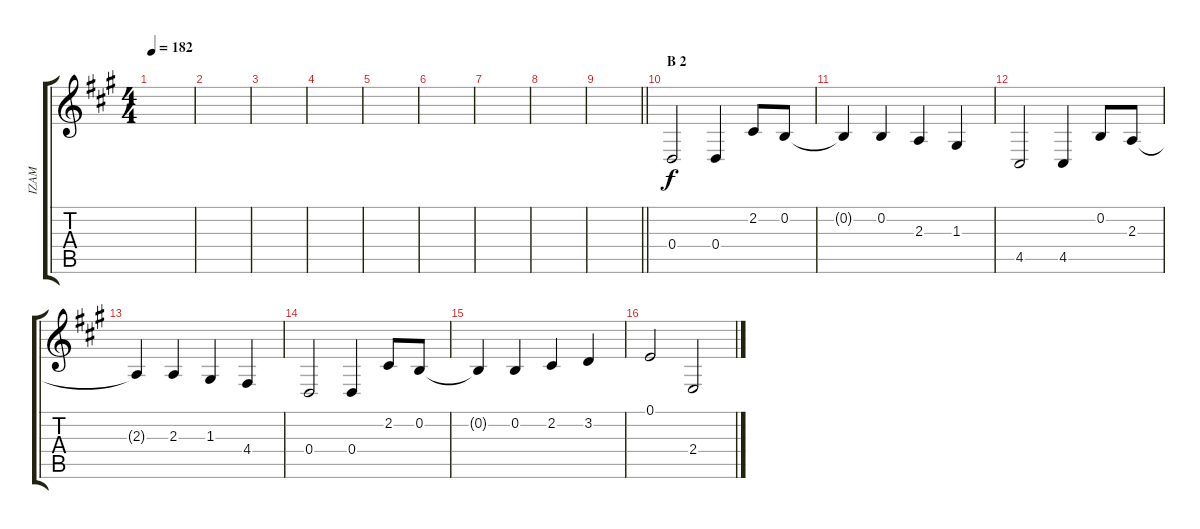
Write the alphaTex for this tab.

\track ("IZAM" "IZAM") {instrument oboe}
\staff {score tabs}
\tuning (E4 B3 G3 D3 A2 E2) {hide}
\ts (4 4)
\tempo 182
\clef g2
\ks a
|
|
|
|
|
|
|
|
\barLineRight lightlight
|
\section ("" "B 2")
0.4.2 0.4.4 2.2.8 0.2.8 |
0.2{t}.4 0.2.4 2.3.4 1.3.4 |
4.5.2 4.5.4 0.2.8 2.3.8 |
2.3{t}.4 2.3.4 1.3.4 4.4.4 |
0.4.2 0.4.4 2.2.8 0.2.8 |
0.2{t}.4 0.2.4 2.2.4 3.2.4 |
0.1.2 2.4.2
